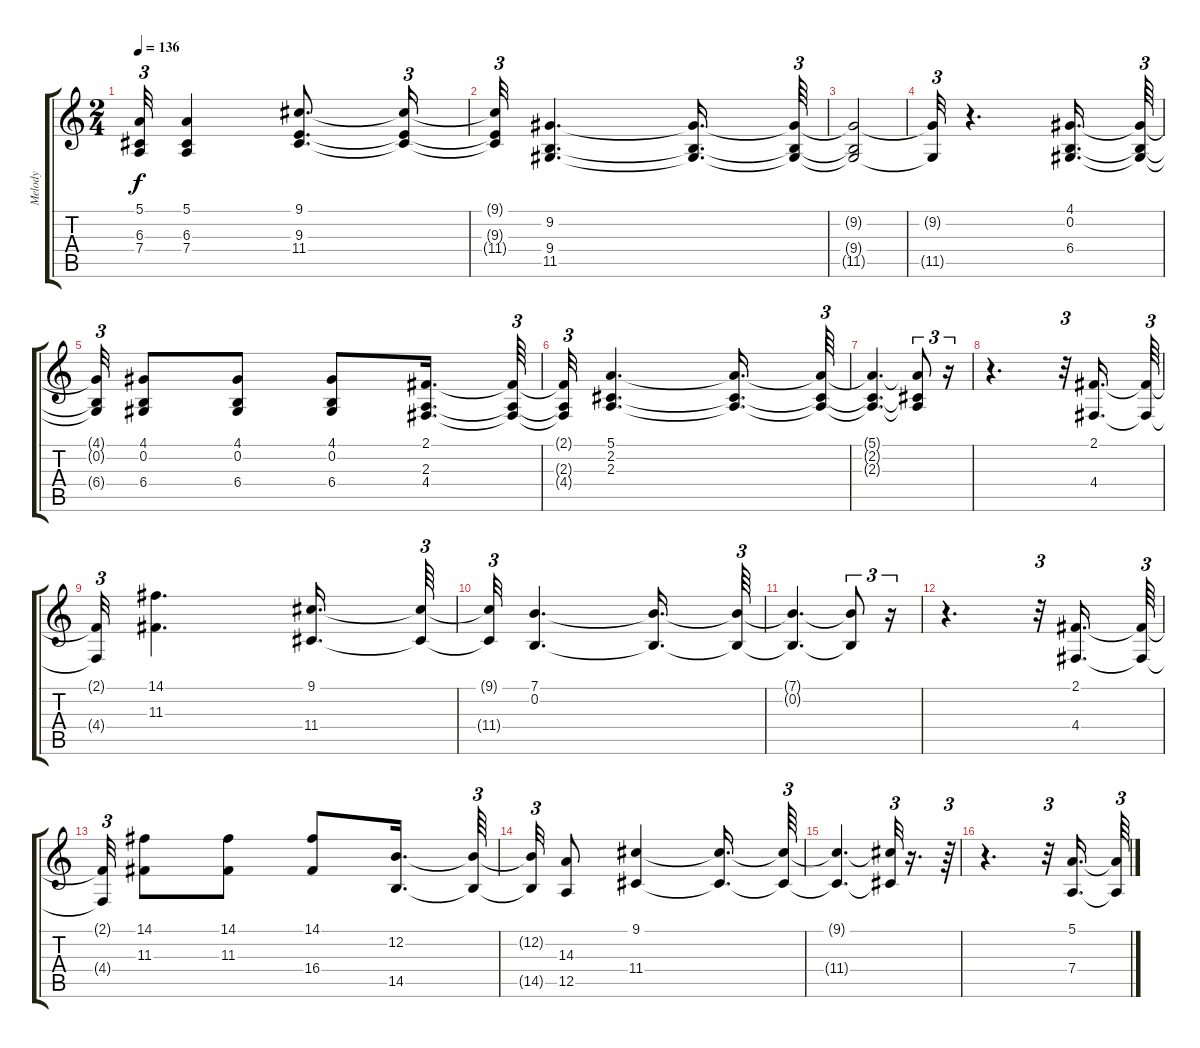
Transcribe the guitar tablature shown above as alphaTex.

\track ("Melody" "Melody") {instrument altosax}
\staff {score tabs}
\tuning (E4 B3 G3 D3 A2 E2) {hide}
\ts (2 4)
\tempo 136
\clef g2
\ks c
(5.1{t} 6.3{t} 7.4{t}).32{tu (3 2) dy f} (5.1 6.3 7.4).4 (9.1 9.3 11.4).8{d} (9.1{t} 9.3{t} 11.4{t}).16{tu (3 2)} |
(9.1{t} 9.3{t} 11.4{t}).32{tu (3 2)} (9.2 9.4 11.5).4{d} (9.2{t} 9.4{t} 11.5{t}).16{d} (9.2{t} 9.4{t} 11.5{t}).64{tu (3 2)} |
(9.2{t} 9.4{t} 11.5{t}).2 |
(9.2{t} 11.5{t}).32{tu (3 2)} r.4{d} (4.1 0.2 6.4).16{d} (4.1{t} 0.2{t} 6.4{t}).64{tu (3 2)} |
(4.1{t} 0.2{t} 6.4{t}).32{tu (3 2)} (4.1 0.2 6.4).8 (4.1 0.2 6.4).8 (4.1 0.2 6.4).8 (2.1 2.3 4.4).16{d} (2.1{t} 2.3{t} 4.4{t}).64{tu (3 2)} |
(2.1{t} 2.3{t} 4.4{t}).32{tu (3 2)} (5.1 2.2 2.3).4{d} (5.1{t} 2.2{t} 2.3{t}).16{d} (5.1{t} 2.2{t} 2.3{t}).64{tu (3 2)} |
(5.1{t} 2.2{t} 2.3{t}).4{d} (5.1{t} 2.2{t} 2.3{t}).8{tu (3 2)} r.16{tu (3 2)} |
r.4{d} r.32{tu (3 2)} (2.1 4.4).16{d} (2.1{t} 4.4{t}).64{tu (3 2)} |
(2.1{t} 4.4{t}).32{tu (3 2)} (14.1 11.3).4{d} (9.1 11.4).16{d} (9.1{t} 11.4{t}).64{tu (3 2)} |
(9.1{t} 11.4{t}).32{tu (3 2)} (7.1 0.2).4{d} (7.1{t} 0.2{t}).16{d} (7.1{t} 0.2{t}).64{tu (3 2)} |
(7.1{t} 0.2{t}).4{d} (7.1{t} 0.2{t}).8{tu (3 2)} r.16{tu (3 2)} |
r.4{d} r.32{tu (3 2)} (2.1 4.4).16{d} (2.1{t} 4.4{t}).64{tu (3 2)} |
(2.1{t} 4.4{t}).32{tu (3 2)} (14.1 11.3).8 (14.1 11.3).8 (14.1 16.4).8 (12.2 14.5).16{d} (12.2{t} 14.5{t}).64{tu (3 2)} |
(12.2{t} 14.5{t}).32{tu (3 2)} (14.3 12.5).8 (9.1 11.4).4 (9.1{t} 11.4{t}).16{d} (9.1{t} 11.4{t}).64{tu (3 2)} |
(9.1{t} 11.4{t}).4{d} (9.1{t} 11.4{t}).32{tu (3 2)} r.16{d} r.64{tu (3 2)} |
r.4{d} r.32{tu (3 2)} (5.1 7.4).16{d} (5.1{t} 7.4{t}).64{tu (3 2)}
